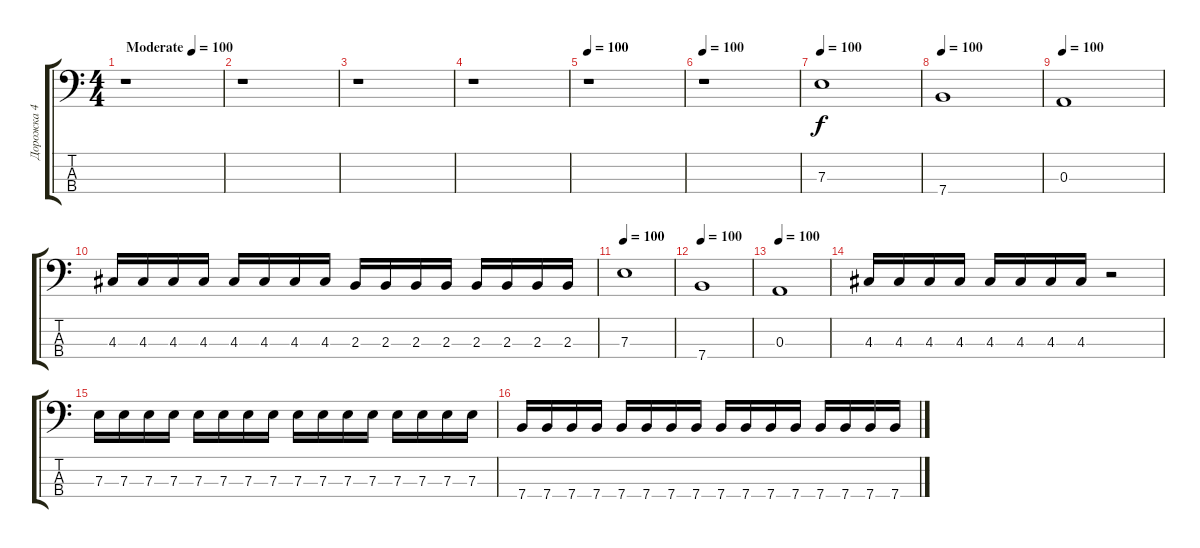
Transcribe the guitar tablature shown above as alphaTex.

\track ("Дорожка 4" "Дорожка 4") {instrument electricbassfinger}
\staff {score tabs}
\tuning (G2 D2 A1 E1) {hide}
\ts (4 4)
\tempo (100 "Moderate")
\clef f4
\ks c
r.1{dy f instrument electricbassfinger} |
r.1 |
r.1 |
r.1 |
\tempo 100
r.1 |
\tempo 100
r.1 |
\tempo 100
7.3.1 |
\tempo 100
7.4.1 |
\tempo 100
0.3.1 |
4.3.16 4.3.16 4.3.16 4.3.16 4.3.16 4.3.16 4.3.16 4.3.16 2.3.16 2.3.16 2.3.16 2.3.16 2.3.16 2.3.16 2.3.16 2.3.16 |
\tempo 100
7.3.1 |
\tempo 100
7.4.1 |
\tempo 100
0.3.1 |
4.3.16 4.3.16 4.3.16 4.3.16 4.3.16 4.3.16 4.3.16 4.3.16 r.2 |
7.3.16 7.3.16 7.3.16 7.3.16 7.3.16 7.3.16 7.3.16 7.3.16 7.3.16 7.3.16 7.3.16 7.3.16 7.3.16 7.3.16 7.3.16 7.3.16 |
7.4.16 7.4.16 7.4.16 7.4.16 7.4.16 7.4.16 7.4.16 7.4.16 7.4.16 7.4.16 7.4.16 7.4.16 7.4.16 7.4.16 7.4.16 7.4.16
